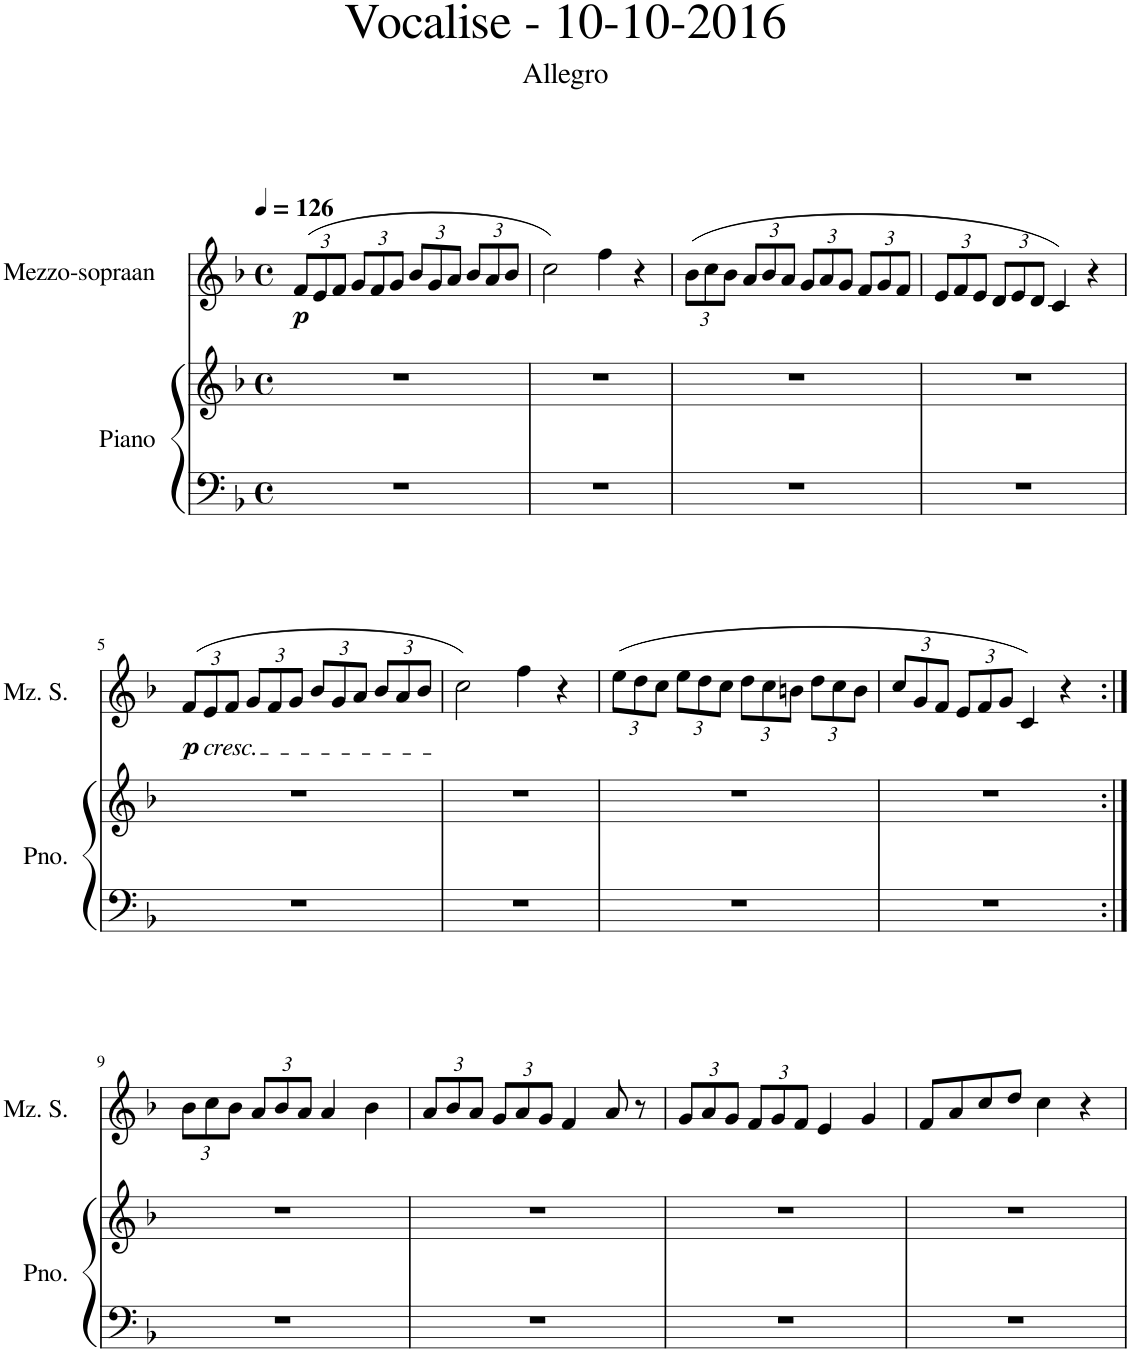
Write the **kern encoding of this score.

**kern	**kern	**kern	**dynam
*part2	*part2	*part1	*part1
*staff3	*staff2	*staff1	*staff1
*I"Piano	*	*I"Mezzo-sopraan	*
*I'Pno.	*	*I'Mz. S.	*
*clefF4	*clefG2	*clefG2	*
*k[b-]	*k[b-]	*k[b-]	*
*M4/4	*M4/4	*M4/4	*
*met(c)	*met(c)	*met(c)	*
*MM126	*MM126	*MM126	*
*	*	*Xbrackettup	*
=1	=1	=1	=1
!	!	!	!LO:DY:b
1r	1r	(12f/L	p
.	.	12e/	.
.	.	12f/J	.
.	.	12g/L	.
.	.	12f/	.
.	.	12g/J	.
.	.	12b-/L	.
.	.	12g/	.
.	.	12a/J	.
.	.	12b-/L	.
.	.	12a/	.
.	.	12b-/J	.
=2	=2	=2	=2
1r	1r	2cc\)	.
.	.	4ff\	.
.	.	4r	.
=3	=3	=3	=3
1r	1r	(12b-\L	.
.	.	12cc\	.
.	.	12b-\J	.
.	.	12a/L	.
.	.	12b-/	.
.	.	12a/J	.
.	.	12g/L	.
.	.	12a/	.
.	.	12g/J	.
.	.	12f/L	.
.	.	12g/	.
.	.	12f/J	.
=4	=4	=4	=4
1r	1r	12e/L	.
.	.	12f/	.
.	.	12e/J	.
.	.	12d/L	.
.	.	12e/	.
.	.	12d/J	.
.	.	4c/)	.
.	.	4r	.
!!LO:LB:g=z
=5	=5	=5	=5
!	!	!LO:TX:b:i:t=cresc.	!
!	!	!	!LO:DY:b
1r	1r	(12f/L	p
.	.	12e/	.
.	.	12f/J	.
.	.	12g/L	.
.	.	12f/	.
.	.	12g/J	.
.	.	12b-/L	.
.	.	12g/	.
.	.	12a/J	.
.	.	12b-/L	.
.	.	12a/	.
.	.	12b-/J	.
=6	=6	=6	=6
1r	1r	2cc\)	.
.	.	4ff\	.
.	.	4r	.
=7	=7	=7	=7
1r	1r	(12ee\L	.
.	.	12dd\	.
.	.	12cc\J	.
.	.	12ee\L	.
.	.	12dd\	.
.	.	12cc\J	.
.	.	12dd\L	.
.	.	12cc\	.
.	.	12bn\J	.
.	.	12dd\L	.
.	.	12cc\	.
.	.	12b\J	.
=8	=8	=8	=8
1r	1r	12cc/L	.
.	.	12g/	.
.	.	12f/J	.
.	.	12e/L	.
.	.	12f/	.
.	.	12g/J	.
.	.	4c/)	.
.	.	4r	.
!!LO:LB:g=z
=9:|!	=9:|!	=9:|!	=9:|!
1r	1r	12b-\L	.
.	.	12cc\	.
.	.	12b-\J	.
.	.	12a/L	.
.	.	12b-/	.
.	.	12a/J	.
.	.	4a/	.
.	.	4b-\	.
=10	=10	=10	=10
1r	1r	12a/L	.
.	.	12b-/	.
.	.	12a/J	.
.	.	12g/L	.
.	.	12a/	.
.	.	12g/J	.
.	.	4f/	.
.	.	8a/	.
.	.	8r	.
=11	=11	=11	=11
1r	1r	12g/L	.
.	.	12a/	.
.	.	12g/J	.
.	.	12f/L	.
.	.	12g/	.
.	.	12f/J	.
.	.	4e/	.
.	.	4g/	.
=12	=12	=12	=12
1r	1r	8f/L	.
.	.	8a/	.
.	.	8cc/	.
.	.	8dd/J	.
.	.	4cc\	.
.	.	4r	.
=	=	=	=
*-	*-	*-	*-
